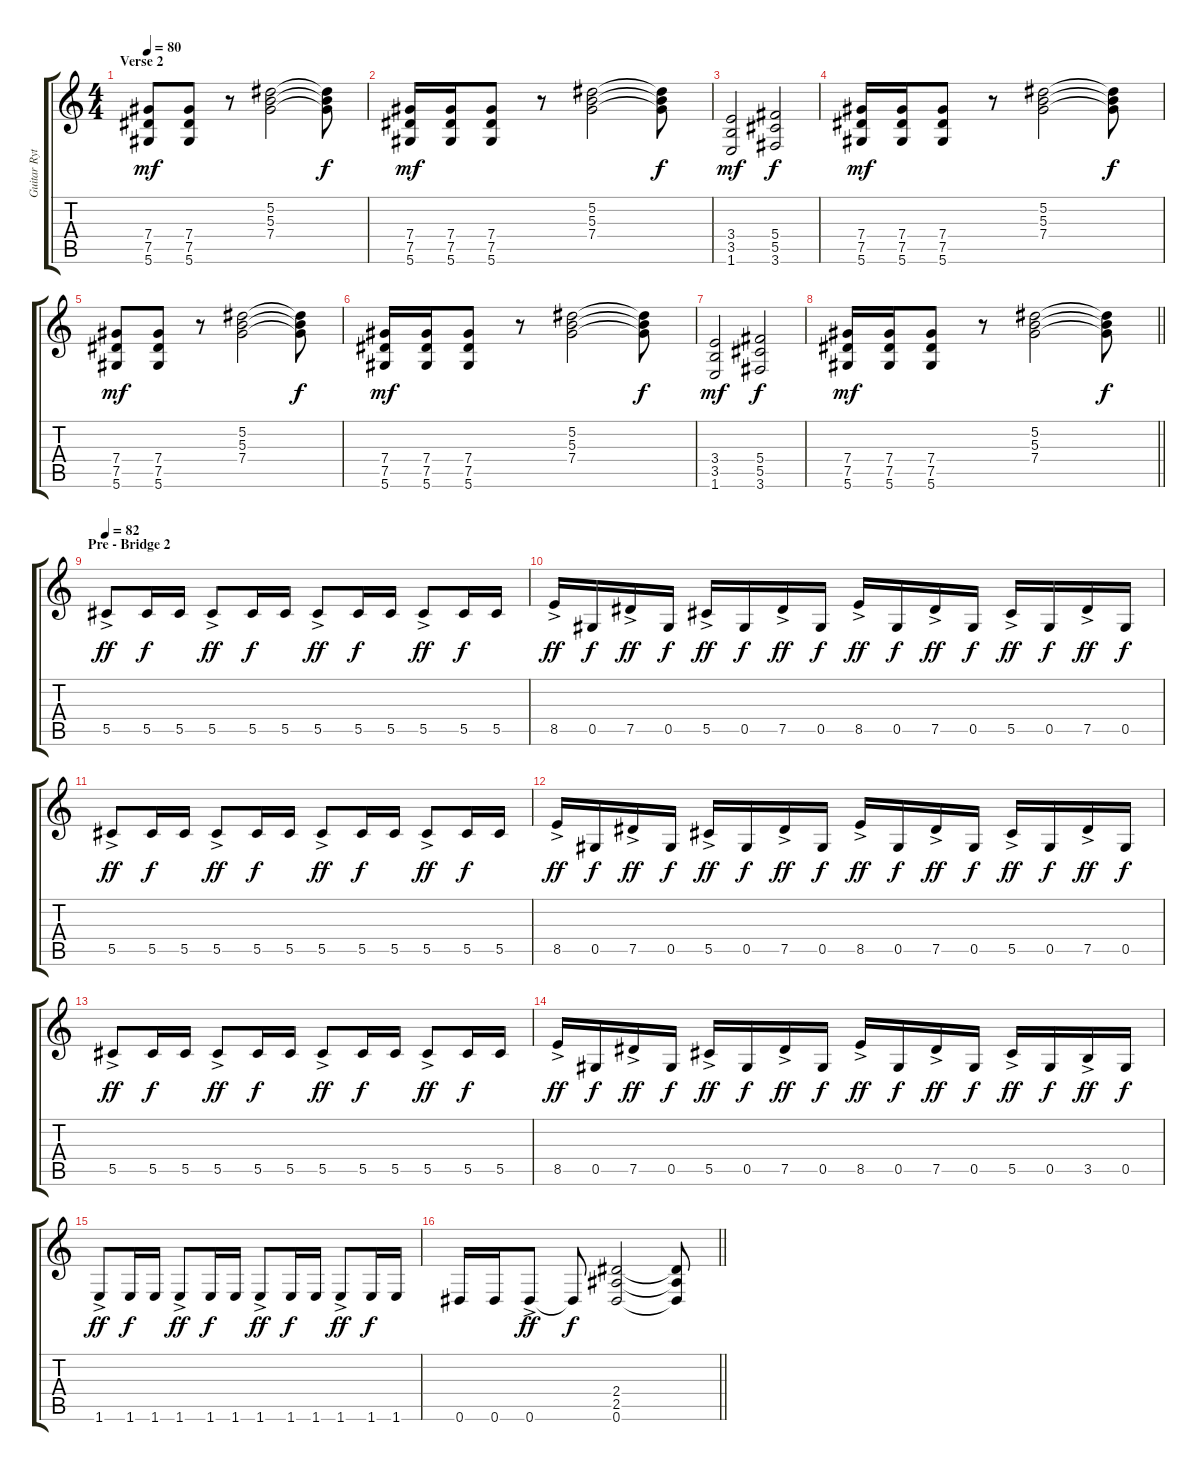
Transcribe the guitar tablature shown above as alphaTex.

\track ("Guitar Rythm (Left)" "Guitar Ryt") {instrument overdrivenguitar}
\staff {score tabs}
\tuning (Eb4 Bb3 Gb3 Db3 Ab2 Eb2) {hide}
\ts (4 4)
\section ("" "Verse 2")
\tempo 80
\clef g2
\ks c
(7.4 7.5 5.6).8{dy mf} (7.4 7.5 5.6).8 r.8 (5.2 5.3 7.4).2 (5.2{t} 5.3{t} 7.4{t}).8{dy f} |
(7.4 7.5 5.6).16{dy mf} (7.4 7.5 5.6).16 (7.4 7.5 5.6).8 r.8 (5.2 5.3 7.4).2 (5.2{t} 5.3{t} 7.4{t}).8{dy f} |
(3.4 3.5 1.6).2{dy mf} (5.4 5.5 3.6).2{dy f} |
(7.4 7.5 5.6).16{dy mf} (7.4 7.5 5.6).16 (7.4 7.5 5.6).8 r.8 (5.2 5.3 7.4).2 (5.2{t} 5.3{t} 7.4{t}).8{dy f} |
(7.4 7.5 5.6).8{dy mf} (7.4 7.5 5.6).8 r.8 (5.2 5.3 7.4).2 (5.2{t} 5.3{t} 7.4{t}).8{dy f} |
(7.4 7.5 5.6).16{dy mf} (7.4 7.5 5.6).16 (7.4 7.5 5.6).8 r.8 (5.2 5.3 7.4).2 (5.2{t} 5.3{t} 7.4{t}).8{dy f} |
(3.4 3.5 1.6).2{dy mf} (5.4 5.5 3.6).2{dy f} |
\barLineRight lightlight
(7.4 7.5 5.6).16{dy mf} (7.4 7.5 5.6).16 (7.4 7.5 5.6).8 r.8 (5.2 5.3 7.4).2 (5.2{t} 5.3{t} 7.4{t}).8{dy f} |
\section ("" "Pre - Bridge 2")
\tempo 82
5.5{ac}.8{dy ff} 5.5.16{dy f} 5.5.16 5.5{ac}.8{dy ff} 5.5.16{dy f} 5.5.16 5.5{ac}.8{dy ff} 5.5.16{dy f} 5.5.16 5.5{ac}.8{dy ff} 5.5.16{dy f} 5.5.16 |
8.5{ac}.16{dy ff} 0.5.16{dy f} 7.5{ac}.16{dy ff} 0.5.16{dy f} 5.5{ac}.16{dy ff} 0.5.16{dy f} 7.5{ac}.16{dy ff} 0.5.16{dy f} 8.5{ac}.16{dy ff} 0.5.16{dy f} 7.5{ac}.16{dy ff} 0.5.16{dy f} 5.5{ac}.16{dy ff} 0.5.16{dy f} 7.5{ac}.16{dy ff} 0.5.16{dy f} |
5.5{ac}.8{dy ff} 5.5.16{dy f} 5.5.16 5.5{ac}.8{dy ff} 5.5.16{dy f} 5.5.16 5.5{ac}.8{dy ff} 5.5.16{dy f} 5.5.16 5.5{ac}.8{dy ff} 5.5.16{dy f} 5.5.16 |
8.5{ac}.16{dy ff} 0.5.16{dy f} 7.5{ac}.16{dy ff} 0.5.16{dy f} 5.5{ac}.16{dy ff} 0.5.16{dy f} 7.5{ac}.16{dy ff} 0.5.16{dy f} 8.5{ac}.16{dy ff} 0.5.16{dy f} 7.5{ac}.16{dy ff} 0.5.16{dy f} 5.5{ac}.16{dy ff} 0.5.16{dy f} 7.5{ac}.16{dy ff} 0.5.16{dy f} |
5.5{ac}.8{dy ff} 5.5.16{dy f} 5.5.16 5.5{ac}.8{dy ff} 5.5.16{dy f} 5.5.16 5.5{ac}.8{dy ff} 5.5.16{dy f} 5.5.16 5.5{ac}.8{dy ff} 5.5.16{dy f} 5.5.16 |
8.5{ac}.16{dy ff} 0.5.16{dy f} 7.5{ac}.16{dy ff} 0.5.16{dy f} 5.5{ac}.16{dy ff} 0.5.16{dy f} 7.5{ac}.16{dy ff} 0.5.16{dy f} 8.5{ac}.16{dy ff} 0.5.16{dy f} 7.5{ac}.16{dy ff} 0.5.16{dy f} 5.5{ac}.16{dy ff} 0.5.16{dy f} 3.5{ac}.16{dy ff} 0.5.16{dy f} |
1.6{ac}.8{dy ff} 1.6.16{dy f} 1.6.16 1.6{ac}.8{dy ff} 1.6.16{dy f} 1.6.16 1.6{ac}.8{dy ff} 1.6.16{dy f} 1.6.16 1.6{ac}.8{dy ff} 1.6.16{dy f} 1.6.16 |
\barLineRight lightlight
0.6.16 0.6.16 0.6{ac}.8{dy ff} 0.6{t}.8{dy f} (2.4 2.5 0.6).2 (2.4{t} 2.5{t} 0.6{t}).8
